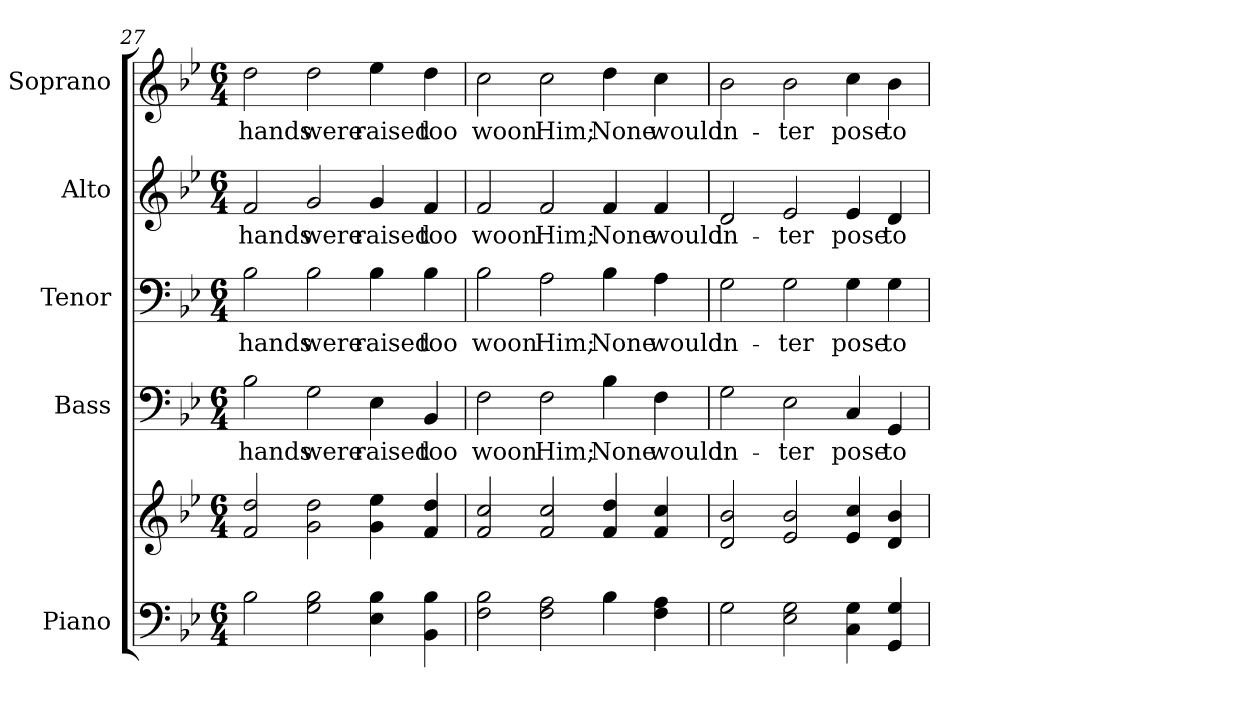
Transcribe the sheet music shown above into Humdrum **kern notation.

**kern	**kern	**kern	**text	**kern	**text	**kern	**text	**kern	**text
*part5	*part5	*part4	*part4	*part3	*part3	*part2	*part2	*part1	*part1
*staff6	*staff5	*staff4	*staff4	*staff3	*staff3	*staff2	*staff2	*staff1	*staff1
*I"Piano	*	*I"Bass	*	*I"Tenor	*	*I"Alto	*	*I"Soprano	*
*I'Pno.	*	*I'B.	*	*I'T.	*	*I'A.	*	*I'S.	*
!!LO:PB:g=z
*clefF4	*clefG2	*clefF4	*	*clefF4	*	*clefG2	*	*clefG2	*
*k[b-e-]	*k[b-e-]	*k[b-e-]	*	*k[b-e-]	*	*k[b-e-]	*	*k[b-e-]	*
*B-:	*B-:	*B-:	*	*B-:	*	*B-:	*	*B-:	*
*M6/4	*M6/4	*M6/4	*	*M6/4	*	*M6/4	*	*M6/4	*
=27	=27	=27	=27	=27	=27	=27	=27	=27	=27
!	!	!	!LO:LY:b:color=#000000	!	!	!	!	!	!
!	!	!	!	!	!LO:LY:b:color=#000000	!	!	!	!
!	!	!	!	!	!	!	!LO:LY:b:color=#000000	!	!
!	!	!	!	!	!	!	!	!	!LO:LY:b:color=#000000
2B-i\	2fi/ 2ddi	2B-i\	hands	2B-i\	hands	2fi/	hands	2ddi\	hands
!	!	!	!LO:LY:b:color=#000000	!	!	!	!	!	!
!	!	!	!	!	!LO:LY:b:color=#000000	!	!	!	!
!	!	!	!	!	!	!	!LO:LY:b:color=#000000	!	!
!	!	!	!	!	!	!	!	!	!LO:LY:b:color=#000000
2Gi\ 2B-i	2gi\ 2ddi	2Gi\	were	2B-i\	were	2gi/	were	2ddi\	were
!	!	!	!LO:LY:b:color=#000000	!	!	!	!	!	!
!	!	!	!	!	!LO:LY:b:color=#000000	!	!	!	!
!	!	!	!	!	!	!	!LO:LY:b:color=#000000	!	!
!	!	!	!	!	!	!	!	!	!LO:LY:b:color=#000000
4E-i\ 4B-i	4gi\ 4ee-i	4E-i\	raised	4B-i\	raised	4gi/	raised	4ee-i\	raised
!	!	!	!LO:LY:b:color=#000000	!	!	!	!	!	!
!	!	!	!	!	!LO:LY:b:color=#000000	!	!	!	!
!	!	!	!	!	!	!	!LO:LY:b:color=#000000	!	!
!	!	!	!	!	!	!	!	!	!LO:LY:b:color=#000000
4BB-i\ 4B-i	4fi/ 4ddi	4BB-i/	too	4B-i\	too	4fi/	too	4ddi\	too
=28	=28	=28	=28	=28	=28	=28	=28	=28	=28
!	!	!	!LO:LY:b:color=#000000	!	!	!	!	!	!
!	!	!	!	!	!LO:LY:b:color=#000000	!	!	!	!
!	!	!	!	!	!	!	!LO:LY:b:color=#000000	!	!
!	!	!	!	!	!	!	!	!	!LO:LY:b:color=#000000
2Fi\ 2B-i	2fi/ 2cci	2Fi\	woon	2B-i\	woon	2fi/	woon	2cci\	woon
!	!	!	!LO:LY:b:color=#000000	!	!	!	!	!	!
!	!	!	!	!	!LO:LY:b:color=#000000	!	!	!	!
!	!	!	!	!	!	!	!LO:LY:b:color=#000000	!	!
!	!	!	!	!	!	!	!	!	!LO:LY:b:color=#000000
2Fi\ 2Ai	2fi/ 2cci	2Fi\	Him;	2Ai\	Him;	2fi/	Him;	2cci\	Him;
!	!	!	!LO:LY:b:color=#000000	!	!	!	!	!	!
!	!	!	!	!	!LO:LY:b:color=#000000	!	!	!	!
!	!	!	!	!	!	!	!LO:LY:b:color=#000000	!	!
!	!	!	!	!	!	!	!	!	!LO:LY:b:color=#000000
4B-i\	4fi/ 4ddi	4B-i\	None	4B-i\	None	4fi/	None	4ddi\	None
!	!	!	!LO:LY:b:color=#000000	!	!	!	!	!	!
!	!	!	!	!	!LO:LY:b:color=#000000	!	!	!	!
!	!	!	!	!	!	!	!LO:LY:b:color=#000000	!	!
!	!	!	!	!	!	!	!	!	!LO:LY:b:color=#000000
4Fi\ 4Ai	4fi/ 4cci	4Fi\	would	4Ai\	would	4fi/	would	4cci\	would
!!LO:PB:g=z
=29	=29	=29	=29	=29	=29	=29	=29	=29	=29
!	!	!	!LO:LY:b:color=#000000	!	!	!	!	!	!
!	!	!	!	!	!LO:LY:b:color=#000000	!	!	!	!
!	!	!	!	!	!	!	!LO:LY:b:color=#000000	!	!
!	!	!	!	!	!	!	!	!	!LO:LY:b:color=#000000
2Gi\	2di/ 2b-i	2Gi\	in-	2Gi\	in-	2di/	in-	2b-i\	in-
!	!	!	!LO:LY:b:color=#000000	!	!	!	!	!	!
!	!	!	!	!	!LO:LY:b:color=#000000	!	!	!	!
!	!	!	!	!	!	!	!LO:LY:b:color=#000000	!	!
!	!	!	!	!	!	!	!	!	!LO:LY:b:color=#000000
2E-i\ 2Gi	2e-i/ 2b-i	2E-i\	-ter	2Gi\	-ter	2e-i/	-ter	2b-i\	-ter
!	!	!	!LO:LY:b:color=#000000	!	!	!	!	!	!
!	!	!	!	!	!LO:LY:b:color=#000000	!	!	!	!
!	!	!	!	!	!	!	!LO:LY:b:color=#000000	!	!
!	!	!	!	!	!	!	!	!	!LO:LY:b:color=#000000
4Ci\ 4Gi	4e-i/ 4cci	4Ci/	pose	4Gi\	pose	4e-i/	pose	4cci\	pose
!	!	!	!LO:LY:b:color=#000000	!	!	!	!	!	!
!	!	!	!	!	!LO:LY:b:color=#000000	!	!	!	!
!	!	!	!	!	!	!	!LO:LY:b:color=#000000	!	!
!	!	!	!	!	!	!	!	!	!LO:LY:b:color=#000000
4GGi/ 4Gi	4di/ 4b-i	4GGi/	to	4Gi\	to	4di/	to	4b-i\	to
=	=	=	=	=	=	=	=	=	=
*-	*-	*-	*-	*-	*-	*-	*-	*-	*-
